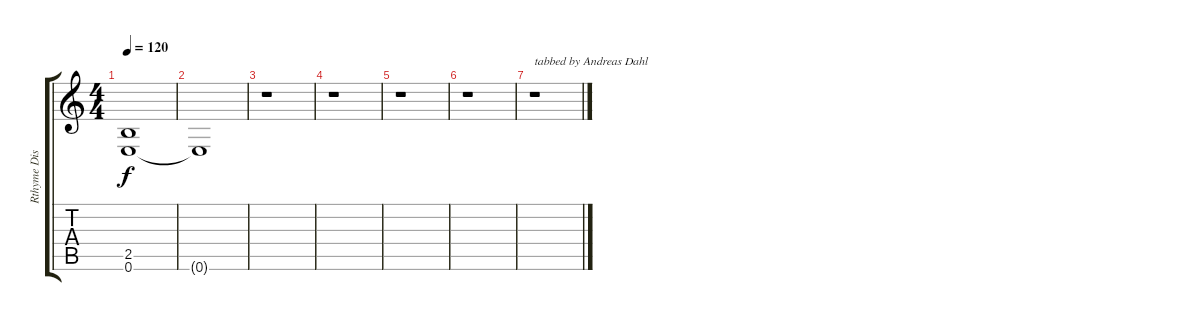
\track ("Rthyme Dist. Guitar" "Rthyme Dis") {instrument distortionguitar}
\staff {score tabs}
\tuning (E4 B3 G3 D3 A2 E2) {hide}
\ts (4 4)
\tempo 120
\clef g2
\ks c
(2.5 0.6).1{dy f volume 4} |
0.6{t}.1 |
r.1 |
r.1 |
r.1 |
r.1 |
r.1{txt "tabbed by Andreas Dahl"}
